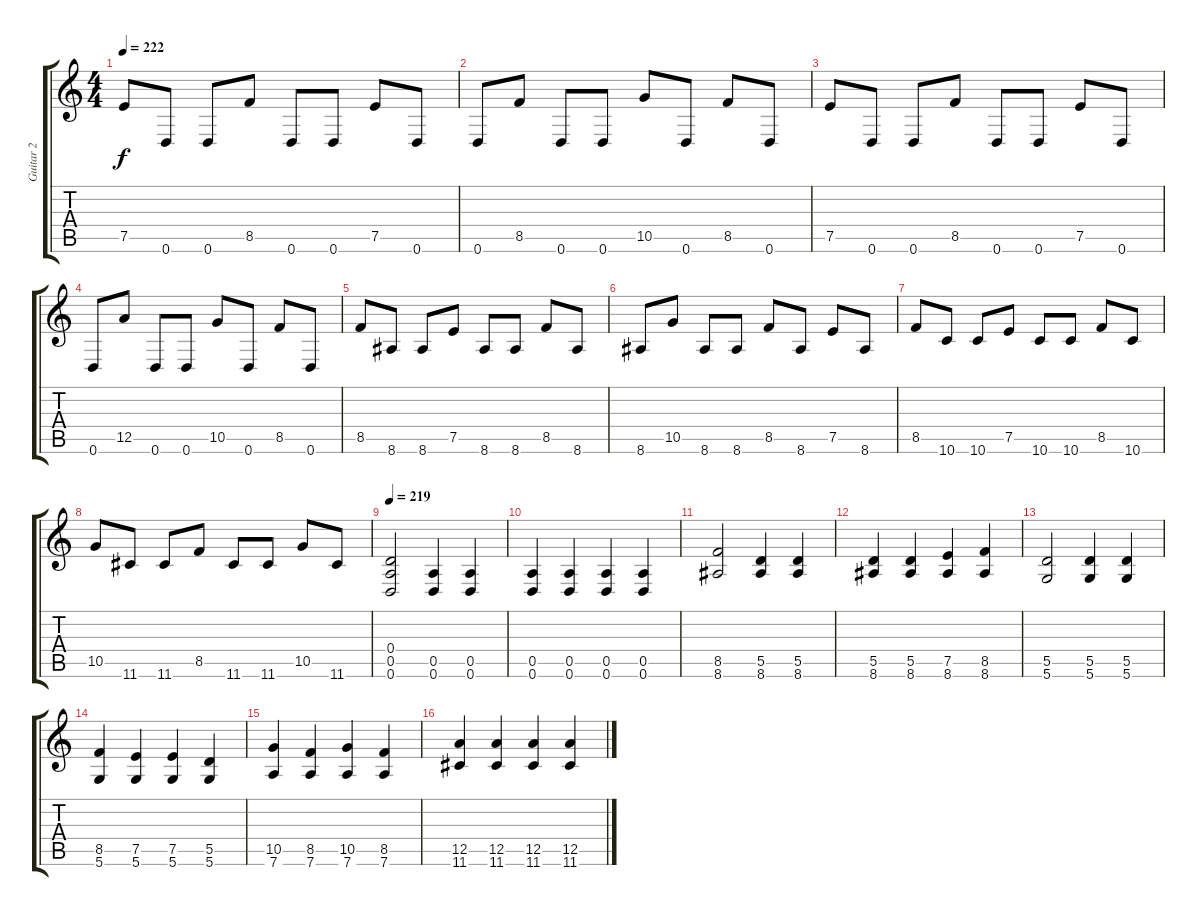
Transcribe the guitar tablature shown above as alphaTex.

\track ("Guitar 2" "Guitar 2") {instrument distortionguitar}
\staff {score tabs}
\tuning (E4 B3 G3 D3 A2 D2) {hide}
\ts (4 4)
\tempo 222
\clef g2
\ks c
7.5.8{dy f} 0.6.8 0.6.8 8.5.8 0.6.8 0.6.8 7.5.8 0.6.8 |
0.6.8 8.5.8 0.6.8 0.6.8 10.5.8 0.6.8 8.5.8 0.6.8 |
7.5.8 0.6.8 0.6.8 8.5.8 0.6.8 0.6.8 7.5.8 0.6.8 |
0.6.8 12.5.8 0.6.8 0.6.8 10.5.8 0.6.8 8.5.8 0.6.8 |
8.5.8 8.6.8 8.6.8 7.5.8 8.6.8 8.6.8 8.5.8 8.6.8 |
8.6.8 10.5.8 8.6.8 8.6.8 8.5.8 8.6.8 7.5.8 8.6.8 |
8.5.8 10.6.8 10.6.8 7.5.8 10.6.8 10.6.8 8.5.8 10.6.8 |
10.5.8 11.6.8 11.6.8 8.5.8 11.6.8 11.6.8 10.5.8 11.6.8 |
\tempo 219
(0.4 0.5 0.6).2 (0.5 0.6).4 (0.5 0.6).4 |
(0.5 0.6).4 (0.5 0.6).4 (0.5 0.6).4 (0.5 0.6).4 |
(8.5 8.6).2 (5.5 8.6).4 (5.5 8.6).4 |
(5.5 8.6).4 (5.5 8.6).4 (7.5 8.6).4 (8.5 8.6).4 |
(5.5 5.6).2 (5.5 5.6).4 (5.5 5.6).4 |
(8.5 5.6).4 (7.5 5.6).4 (7.5 5.6).4 (5.5 5.6).4 |
(10.5 7.6).4 (8.5 7.6).4 (10.5 7.6).4 (8.5 7.6).4 |
(12.5 11.6).4 (12.5 11.6).4 (12.5 11.6).4 (12.5 11.6).4
